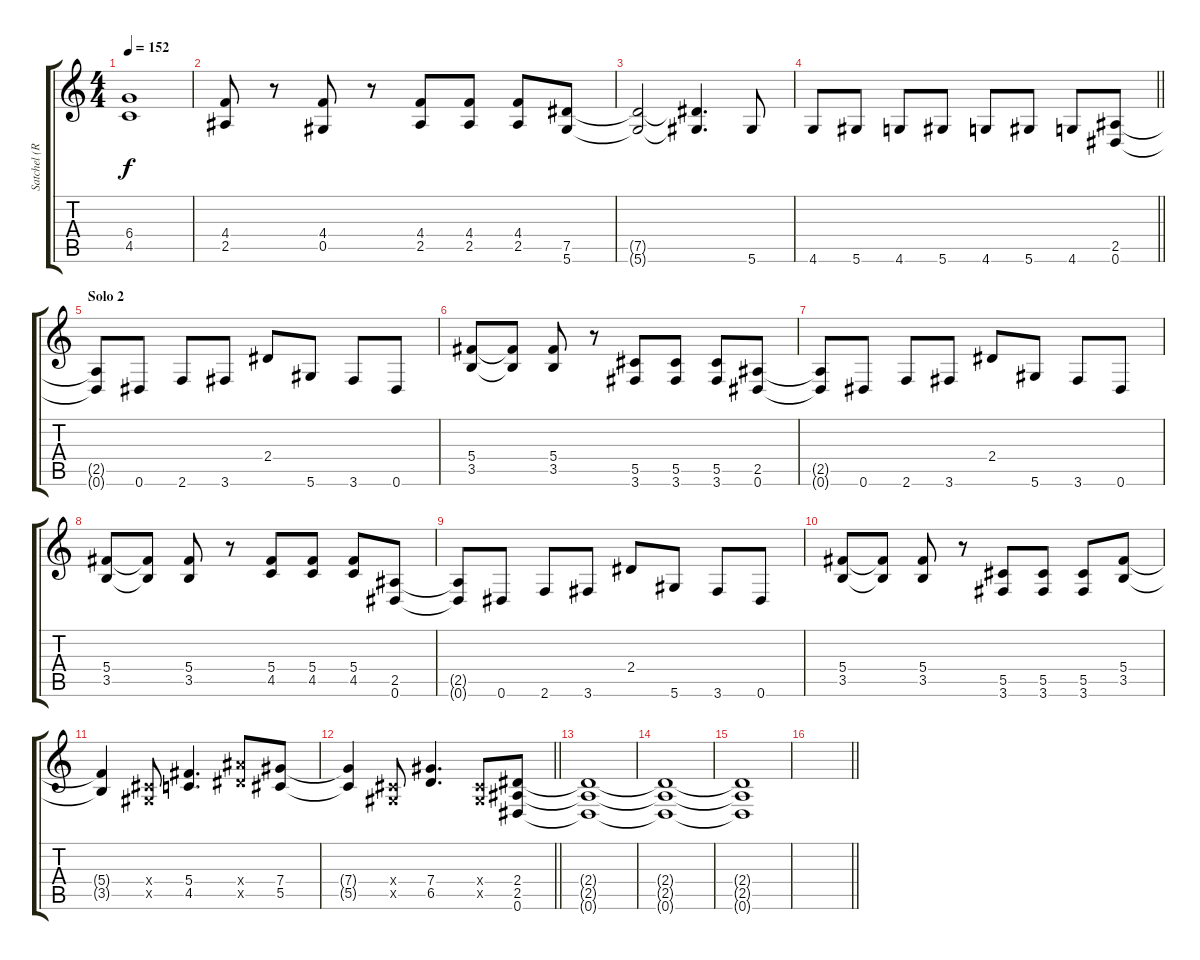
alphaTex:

\track ("Satchel (Rhythm 2)" "Satchel (R") {instrument distortionguitar}
\staff {score tabs}
\tuning (Eb4 Bb3 Gb3 Db3 Ab2 Eb2) {hide}
\ts (4 4)
\tempo 152
\clef g2
\ks c
(6.4{t} 4.5{t}).1{dy f} |
(4.4 2.5).8 r.8 (4.4 0.5).8 r.8 (4.4 2.5).8 (4.4 2.5).8 (4.4 2.5).8 (7.5 5.6).8 |
(7.5{t} 5.6{t}).2 (7.5{t} 5.6{t}).4{d} 5.6.8 |
\barLineRight lightlight
4.6.8 5.6.8 4.6.8 5.6.8 4.6.8 5.6.8 4.6.8 (2.5 0.6).8 |
\section ("" "Solo 2")
(2.5{t} 0.6{t}).8 0.6.8 2.6.8 3.6.8 2.4.8 5.6.8 3.6.8 0.6.8 |
(5.4 3.5).8 (5.4{t} 3.5{t}).8 (5.4 3.5).8 r.8 (5.5 3.6).8 (5.5 3.6).8 (5.5 3.6).8 (2.5 0.6).8 |
(2.5{t} 0.6{t}).8 0.6.8 2.6.8 3.6.8 2.4.8 5.6.8 3.6.8 0.6.8 |
(5.4 3.5).8 (5.4{t} 3.5{t}).8 (5.4 3.5).8 r.8 (5.4 4.5).8 (5.4 4.5).8 (5.4 4.5).8 (2.5 0.6).8 |
(2.5{t} 0.6{t}).8 0.6.8 2.6.8 3.6.8 2.4.8 5.6.8 3.6.8 0.6.8 |
(5.4 3.5).8 (5.4{t} 3.5{t}).8 (5.4 3.5).8 r.8 (5.5 3.6).8 (5.5 3.6).8 (5.5 3.6).8 (5.4 3.5).8 |
(5.4{t} 3.5{t}).4 (0.4{x} 0.5{x}).8 (5.4 4.5).4{d} (9.4{x} 7.5{x}).8 (7.4 5.5).8 |
\barLineRight lightlight
(7.4{t} 5.5{t}).4 (0.4{x} 0.5{x}).8 (7.4 6.5).4{d} (0.4{x} 0.5{x}).8 (2.4 2.5 0.6).8 |
\section ("" "")
(2.4{t} 2.5{t} 0.6{t}).1 |
(2.4{t} 2.5{t} 0.6{t}).1 |
(2.4{t} 2.5{t} 0.6{t}).1{volume 0} |
\barLineRight lightlight
